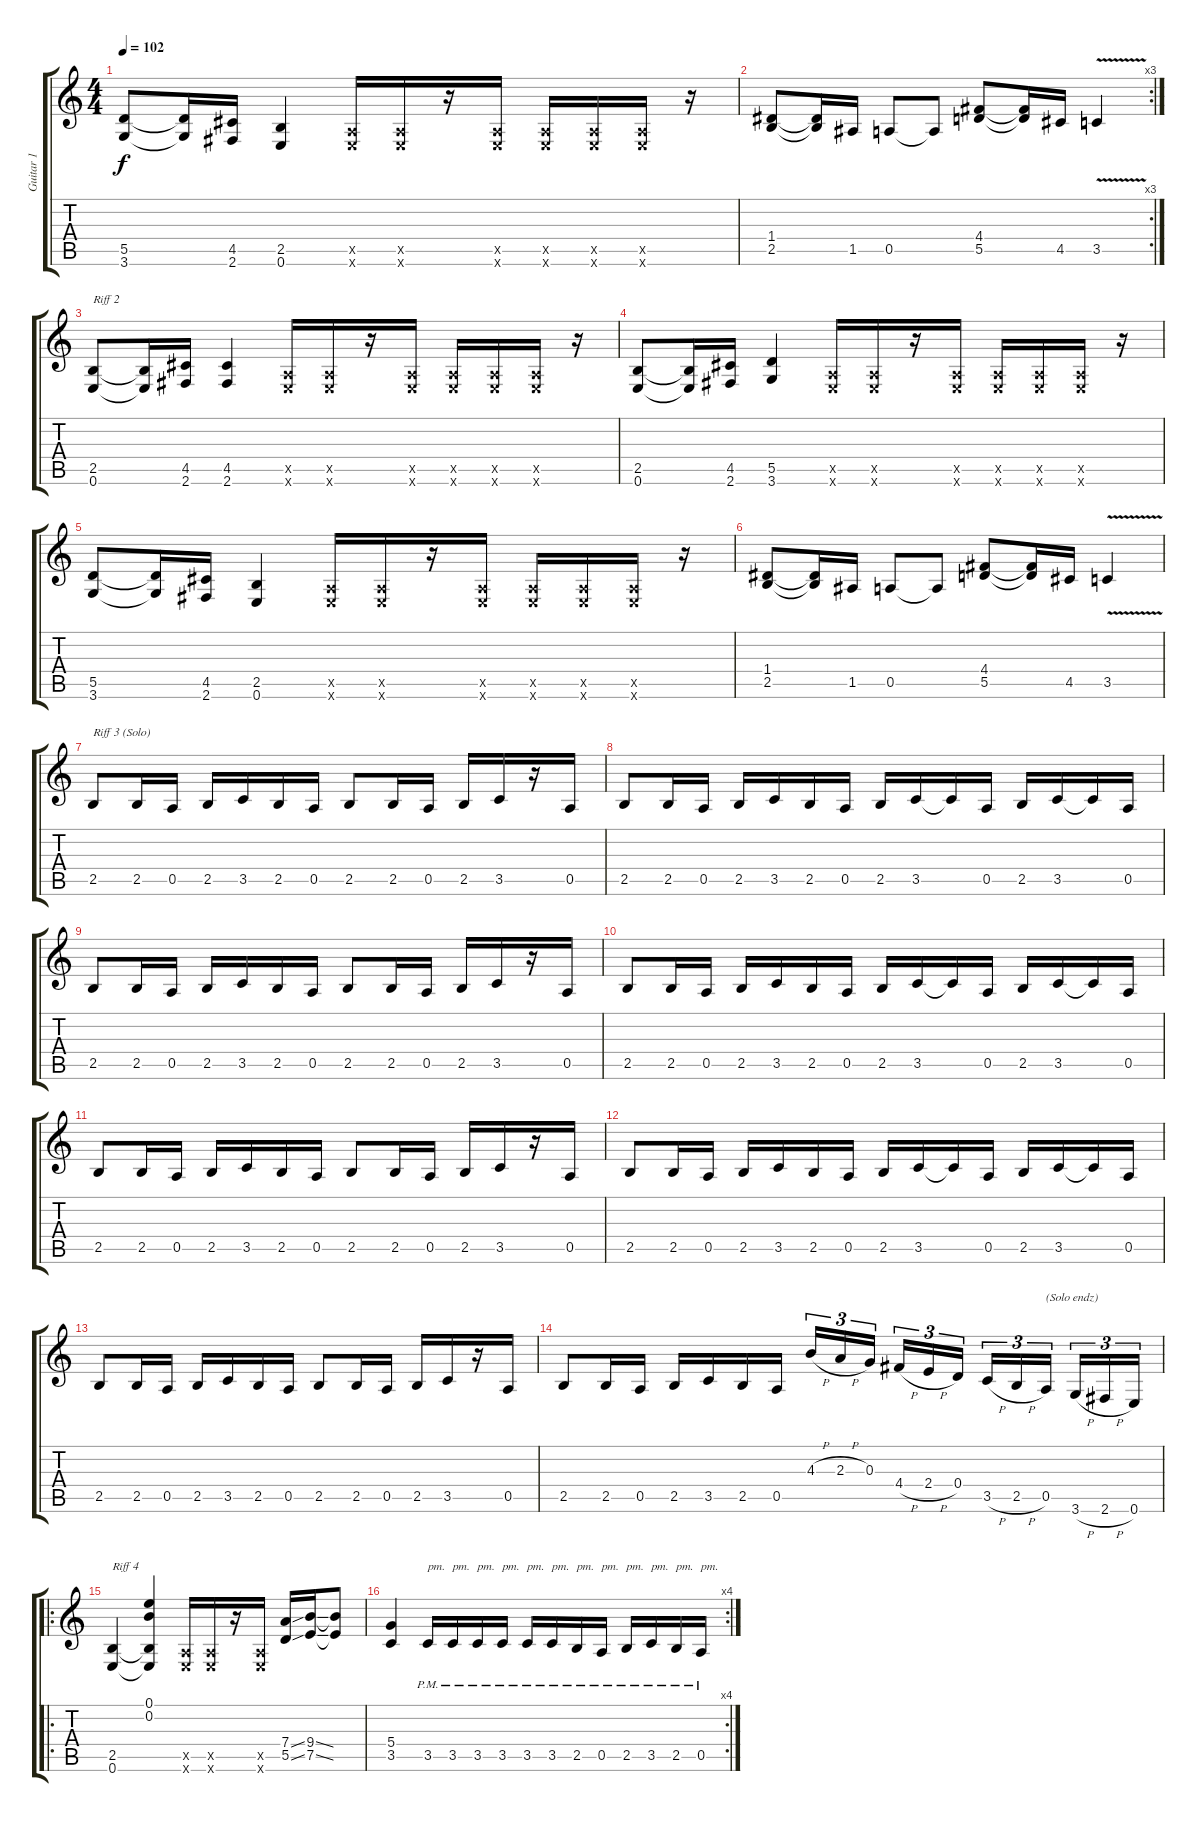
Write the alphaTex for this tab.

\track ("Guitar 1" "Guitar 1") {instrument distortionguitar}
\staff {score tabs}
\tuning (E4 B3 G3 D3 A2 E2) {hide}
\ts (4 4)
\tempo 102
\clef g2
\ks c
(5.5 3.6).8{dy f} (5.5{t} 3.6{t}).16 (4.5 2.6).16 (2.5 0.6).4 (0.5{x} 0.6{x}).16 (0.5{x} 0.6{x}).16 r.16 (0.5{x} 0.6{x}).16 (0.5{x} 0.6{x}).16 (0.5{x} 0.6{x}).16 (0.5{x} 0.6{x}).16 r.16 |
\rc 3
(1.4 2.5).8 (1.4{t} 2.5{t}).16 1.5.16 0.5.8 0.5{t}.8 (4.4 5.5).8 (4.4{t} 5.5{t}).16 4.5.16 3.5{v}.4 |
(2.5 0.6).8{txt "Riff 2"} (2.5{t} 0.6{t}).16 (4.5 2.6).16 (4.5 2.6).4 (0.5{x} 0.6{x}).16 (0.5{x} 0.6{x}).16 r.16 (0.5{x} 0.6{x}).16 (0.5{x} 0.6{x}).16 (0.5{x} 0.6{x}).16 (0.5{x} 0.6{x}).16 r.16 |
(2.5 0.6).8 (2.5{t} 0.6{t}).16 (4.5 2.6).16 (5.5 3.6).4 (0.5{x} 0.6{x}).16 (0.5{x} 0.6{x}).16 r.16 (0.5{x} 0.6{x}).16 (0.5{x} 0.6{x}).16 (0.5{x} 0.6{x}).16 (0.5{x} 0.6{x}).16 r.16 |
(5.5 3.6).8 (5.5{t} 3.6{t}).16 (4.5 2.6).16 (2.5 0.6).4 (0.5{x} 0.6{x}).16 (0.5{x} 0.6{x}).16 r.16 (0.5{x} 0.6{x}).16 (0.5{x} 0.6{x}).16 (0.5{x} 0.6{x}).16 (0.5{x} 0.6{x}).16 r.16 |
(1.4 2.5).8 (1.4{t} 2.5{t}).16 1.5.16 0.5.8 0.5{t}.8 (4.4 5.5).8 (4.4{t} 5.5{t}).16 4.5.16 3.5{v}.4 |
2.5.8{txt "Riff 3 (Solo)"} 2.5.16 0.5.16 2.5.16 3.5.16 2.5.16 0.5.16 2.5.8 2.5.16 0.5.16 2.5.16 3.5.16 r.16 0.5.16 |
2.5.8 2.5.16 0.5.16 2.5.16 3.5.16 2.5.16 0.5.16 2.5.16 3.5.16 3.5{t}.16 0.5.16 2.5.16 3.5.16 3.5{t}.16 0.5.16 |
2.5.8 2.5.16 0.5.16 2.5.16 3.5.16 2.5.16 0.5.16 2.5.8 2.5.16 0.5.16 2.5.16 3.5.16 r.16 0.5.16 |
2.5.8 2.5.16 0.5.16 2.5.16 3.5.16 2.5.16 0.5.16 2.5.16 3.5.16 3.5{t}.16 0.5.16 2.5.16 3.5.16 3.5{t}.16 0.5.16 |
2.5.8 2.5.16 0.5.16 2.5.16 3.5.16 2.5.16 0.5.16 2.5.8 2.5.16 0.5.16 2.5.16 3.5.16 r.16 0.5.16 |
2.5.8 2.5.16 0.5.16 2.5.16 3.5.16 2.5.16 0.5.16 2.5.16 3.5.16 3.5{t}.16 0.5.16 2.5.16 3.5.16 3.5{t}.16 0.5.16 |
2.5.8 2.5.16 0.5.16 2.5.16 3.5.16 2.5.16 0.5.16 2.5.8 2.5.16 0.5.16 2.5.16 3.5.16 r.16 0.5.16 |
2.5.8 2.5.16 0.5.16 2.5.16 3.5.16 2.5.16 0.5.16 4.3{h}.16{tu (3 2)} 2.3{h}.16{tu (3 2)} 0.3.16{tu (3 2)} 4.4{h}.16{tu (3 2)} 2.4{h}.16{tu (3 2)} 0.4.16{tu (3 2)} 3.5{h}.16{tu (3 2)} 2.5{h}.16{tu (3 2)} 0.5.16{tu (3 2) txt "(Solo endz)"} 3.6{h}.16{tu (3 2)} 2.6{h}.16{tu (3 2)} 0.6.16{tu (3 2)} |
\ro
(2.5 0.6).4{txt "Riff 4"} (0.1 0.2 2.5{t} 0.6{t}).4 (0.5{x} 0.6{x}).16 (0.5{x} 0.6{x}).16 r.16 (0.5{x} 0.6{x}).16 (7.4{ss} 5.5{ss}).16 (9.4{ss} 7.5{ss}).16 (9.4{t} 7.5{t}).8 |
\rc 4
(5.4 3.5).4 3.5{pm}.16{txt "pm."} 3.5{pm}.16{txt "pm."} 3.5{pm}.16{txt "pm."} 3.5{pm}.16{txt "pm."} 3.5{pm}.16{txt "pm."} 3.5{pm}.16{txt "pm."} 2.5{pm}.16{txt "pm."} 0.5{pm}.16{txt "pm."} 2.5{pm}.16{txt "pm."} 3.5{pm}.16{txt "pm."} 2.5{pm}.16{txt "pm."} 0.5{pm}.16{txt "pm."}
